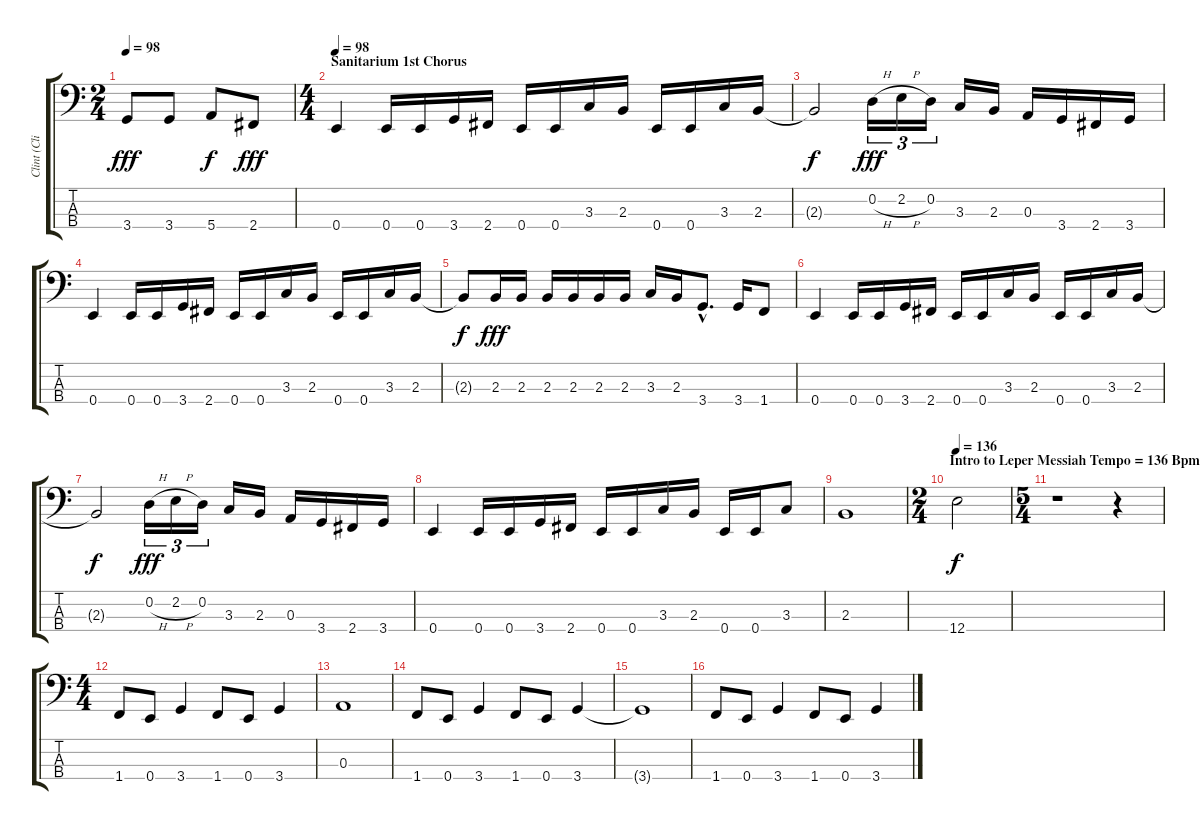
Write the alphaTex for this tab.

\track ("Clint (Cliffs Bass)" "Clint (Cli") {instrument electricbassfinger}
\staff {score tabs}
\tuning (G2 D2 A1 E1) {hide}
\ts (2 4)
\tempo 98
\clef f4
\ks c
3.4.8{dy fff} 3.4.8 5.4.8{dy f} 2.4.8{dy fff} |
\ts (4 4)
\section ("" "Sanitarium 1st Chorus")
\tempo 98
0.4.4 0.4.16 0.4.16 3.4.16 2.4.16 0.4.16 0.4.16 3.3.16 2.3.16 0.4.16 0.4.16 3.3.16 2.3.16 |
2.3{t}.2{dy f} 0.2{h}.16{tu (3 2) dy fff} 2.2{h}.16{tu (3 2)} 0.2.16{tu (3 2)} 3.3.16 2.3.16 0.3.16 3.4.16 2.4.16 3.4.16 |
0.4.4 0.4.16 0.4.16 3.4.16 2.4.16 0.4.16 0.4.16 3.3.16 2.3.16 0.4.16 0.4.16 3.3.16 2.3.16 |
2.3{t}.8{dy f} 2.3.16{dy fff} 2.3.16 2.3.16 2.3.16 2.3.16 2.3.16 3.3.16 2.3.16 3.4{hac}.8{d} 3.4.16 1.4.8 |
0.4.4 0.4.16 0.4.16 3.4.16 2.4.16 0.4.16 0.4.16 3.3.16 2.3.16 0.4.16 0.4.16 3.3.16 2.3.16 |
2.3{t}.2{dy f} 0.2{h}.16{tu (3 2) dy fff} 2.2{h}.16{tu (3 2)} 0.2.16{tu (3 2)} 3.3.16 2.3.16 0.3.16 3.4.16 2.4.16 3.4.16 |
0.4.4 0.4.16 0.4.16 3.4.16 2.4.16 0.4.16 0.4.16 3.3.16 2.3.16 0.4.16 0.4.16 3.3.8 |
2.3.1 |
\ts (2 4)
\section ("" "Intro to Leper Messiah Tempo = 136 Bpm")
\tempo 136
12.4.2{dy f} |
\ts (5 4)
r.1 r.4 |
\ts (4 4)
1.4.8 0.4.8 3.4.4 1.4.8 0.4.8 3.4.4 |
0.3.1 |
1.4.8 0.4.8 3.4.4 1.4.8 0.4.8 3.4.4 |
3.4{t}.1 |
1.4.8 0.4.8 3.4.4 1.4.8 0.4.8 3.4.4
